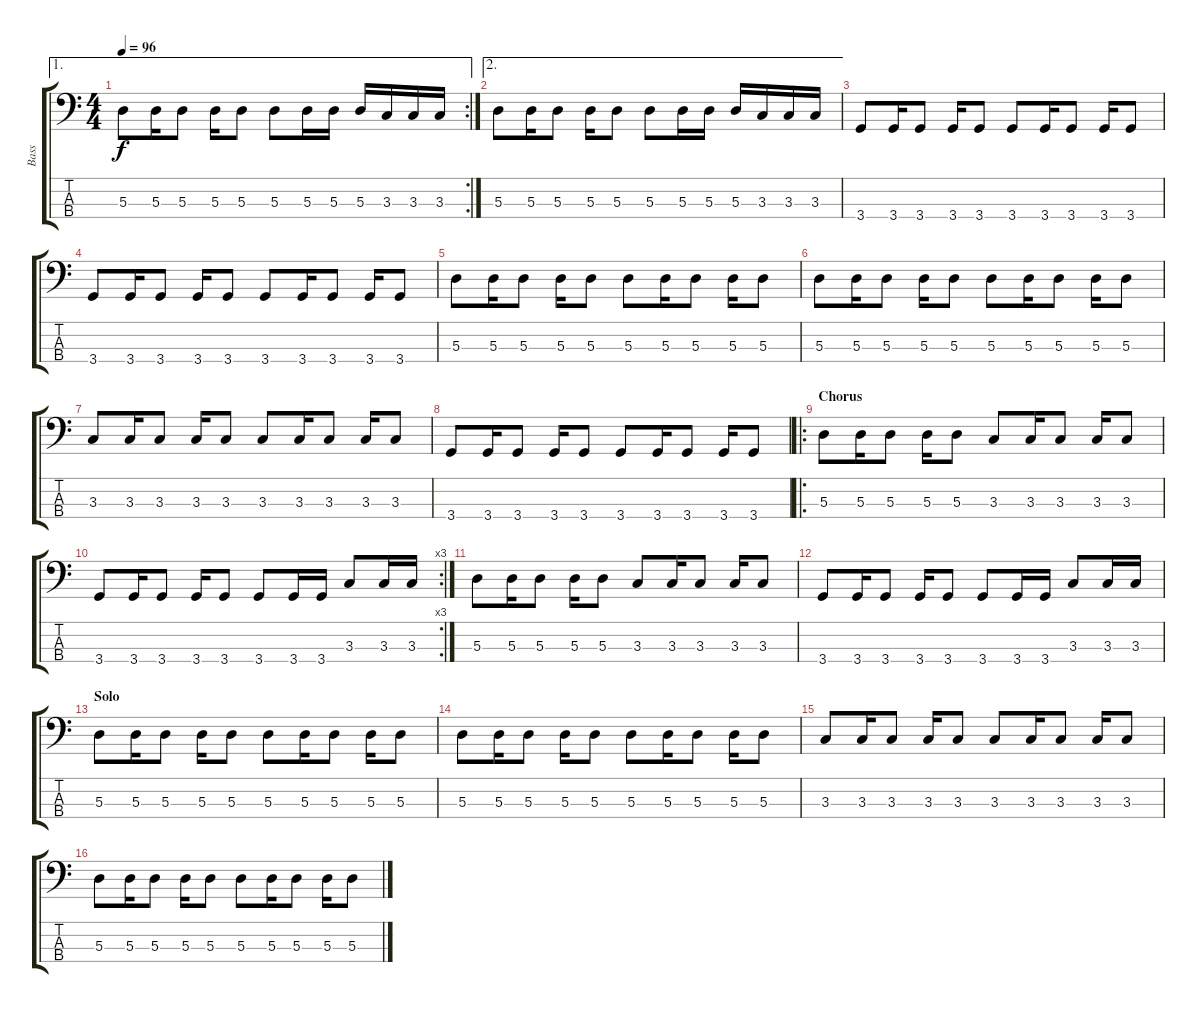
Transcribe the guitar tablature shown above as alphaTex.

\track ("Bass" "Bass") {instrument electricbassfinger}
\staff {score tabs}
\tuning (G2 D2 A1 E1) {hide}
\ae 1
\rc 2
\ts (4 4)
\tempo 96
\clef f4
\ks c
5.3.8{dy f} 5.3.16 5.3.8 5.3.16 5.3.8 5.3.8 5.3.16 5.3.16 5.3.16 3.3.16 3.3.16 3.3.16 |
\ae 2
5.3.8 5.3.16 5.3.8 5.3.16 5.3.8 5.3.8 5.3.16 5.3.16 5.3.16 3.3.16 3.3.16 3.3.16 |
3.4.8 3.4.16 3.4.8 3.4.16 3.4.8 3.4.8 3.4.16 3.4.8 3.4.16 3.4.8 |
3.4.8 3.4.16 3.4.8 3.4.16 3.4.8 3.4.8 3.4.16 3.4.8 3.4.16 3.4.8 |
5.3.8 5.3.16 5.3.8 5.3.16 5.3.8 5.3.8 5.3.16 5.3.8 5.3.16 5.3.8 |
5.3.8 5.3.16 5.3.8 5.3.16 5.3.8 5.3.8 5.3.16 5.3.8 5.3.16 5.3.8 |
3.3.8 3.3.16 3.3.8 3.3.16 3.3.8 3.3.8 3.3.16 3.3.8 3.3.16 3.3.8 |
3.4.8 3.4.16 3.4.8 3.4.16 3.4.8 3.4.8 3.4.16 3.4.8 3.4.16 3.4.8 |
\ro
\section ("" "Chorus")
5.3.8 5.3.16 5.3.8 5.3.16 5.3.8 3.3.8 3.3.16 3.3.8 3.3.16 3.3.8 |
\rc 3
3.4.8 3.4.16 3.4.8 3.4.16 3.4.8 3.4.8 3.4.16 3.4.16 3.3.8 3.3.16 3.3.16 |
5.3.8 5.3.16 5.3.8 5.3.16 5.3.8 3.3.8 3.3.16 3.3.8 3.3.16 3.3.8 |
3.4.8 3.4.16 3.4.8 3.4.16 3.4.8 3.4.8 3.4.16 3.4.16 3.3.8 3.3.16 3.3.16 |
\section ("" "Solo")
5.3.8 5.3.16 5.3.8 5.3.16 5.3.8 5.3.8 5.3.16 5.3.8 5.3.16 5.3.8 |
5.3.8 5.3.16 5.3.8 5.3.16 5.3.8 5.3.8 5.3.16 5.3.8 5.3.16 5.3.8 |
3.3.8 3.3.16 3.3.8 3.3.16 3.3.8 3.3.8 3.3.16 3.3.8 3.3.16 3.3.8 |
5.3.8 5.3.16 5.3.8 5.3.16 5.3.8 5.3.8 5.3.16 5.3.8 5.3.16 5.3.8
